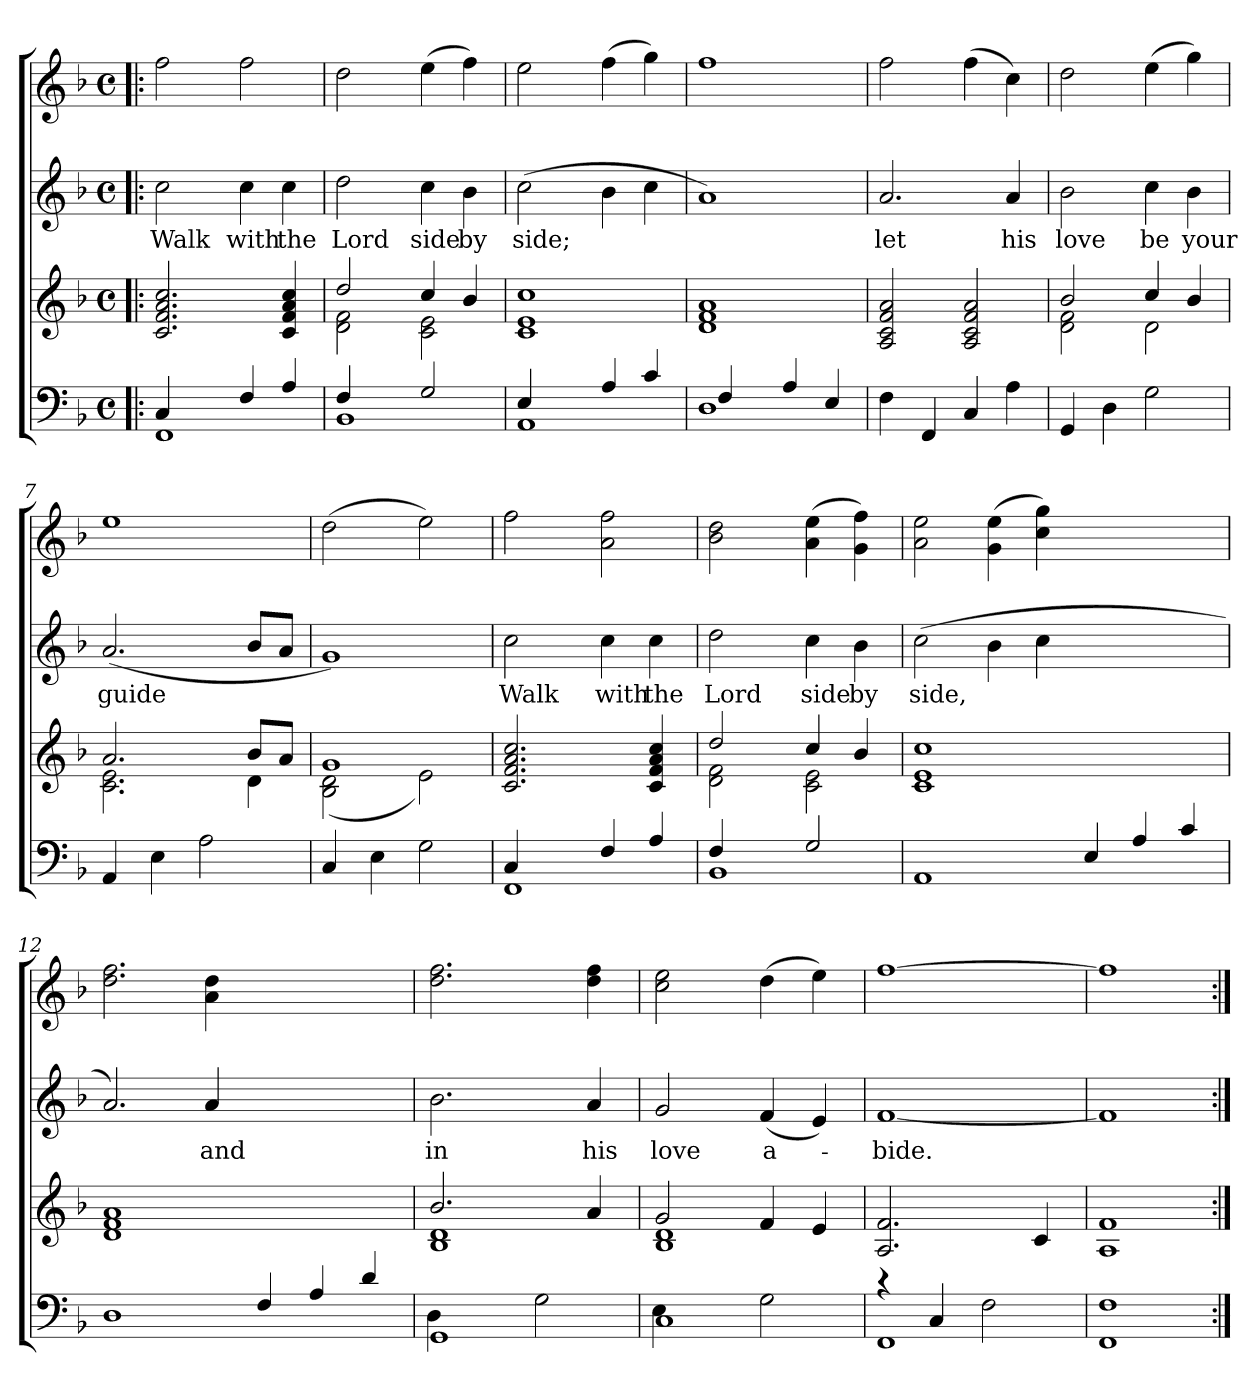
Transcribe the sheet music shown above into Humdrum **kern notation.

**kern	**kern	**kern	**text	**kern
*part4	*part3	*part2	*part2	*part1
*staff4	*staff3	*staff2	*staff2	*staff1
*clefF4	*clefG2	*clefG2	*	*clefG2
*k[b-]	*k[b-]	*k[b-]	*	*k[b-]
*F:	*F:	*F:	*	*F:
*M4/4	*M4/4	*M4/4	*	*M4/4
*met(c)	*met(c)	*met(c)	*	*met(c)
=1!|:	=1!|:	=1!|:	=1!|:	=1!|:
*^	*	*	*	*
!	!	!	!	!LO:LY:b	!
1FF	4C/	2.c/ 2.f/ 2.a/ 2.cc/	2cc\	Walk	2ff\
.	4ryy	.	.	.	.
!	!	!	!	!LO:LY:b	!
.	4F/	.	4cc\	with	2ff\
!	!	!	!	!LO:LY:b	!
.	4A/	4c/ 4f/ 4a/ 4cc/	4cc\	the	.
=2	=2	=2	=2	=2	=2
*	*	*^	*	*	*
!	!	!	!	!	!LO:LY:b	!
1BB-	4F/	2dd/	2d\ 2f\	2dd\	Lord	2dd\
.	4ryy	.	.	.	.	.
!	!	!	!	!	!LO:LY:b	!
.	2G/	4cc/	2c\ 2e\	4cc\	side	(>4ee\
!	!	!	!	!	!LO:LY:b	!
.	.	4b-/	.	4b-\	by	4ff\)
*	*	*v	*v	*	*	*
=3	=3	=3	=3	=3	=3
!	!	!	!	!LO:LY:b	!
1AA	4E/	1c 1e 1cc	(>2cc\	side;	2ee\
.	4ryy	.	.	.	.
.	4A/	.	4b-\	.	(>4ff\
.	4c/	.	4cc\	.	4gg\)
=4	=4	=4	=4	=4	=4
1D	4F/	1d 1f 1a	1a)	.	1ff
.	4ryy	.	.	.	.
.	4A/	.	.	.	.
.	4E/	.	.	.	.
=5	=5	=5	=5	=5	=5
!	!	!	!	!LO:LY:b	!
*v	*v	*	*	*	*
4F\	2A/ 2c/ 2f/ 2a/	2.a/	let	2ff\
4FF/	.	.	.	.
4C/	2A/ 2c/ 2f/ 2a/	.	.	(>4ff\
!	!	!	!LO:LY:b	!
4A\	.	4a/	his	4cc\)
!!LO:LB:g=z
=6	=6	=6	=6	=6
*	*^	*	*	*
!	!	!	!	!LO:LY:b	!
4GG/	2b-/	2d\ 2f\	2b-\	love	2dd\
4D\	.	.	.	.	.
!	!	!	!	!LO:LY:b	!
2G\	4cc/	2d\	4cc\	be	(>4ee\
!	!	!	!	!LO:LY:b	!
.	4b-/	.	4b-\	your	4gg\)
=7	=7	=7	=7	=7	=7
!	!	!	!	!LO:LY:b	!
4AA/	2.a/	2.c\ 2.e\	(<2.a/	guide	1ee
4E\	.	.	.	.	.
2A\	.	.	.	.	.
.	8b-/L	4d\	8b-/L	.	.
.	8a/J	.	8a/J	.	.
=8	=8	=8	=8	=8	=8
4C/	1g	(2B-\ 2d\	1g)	.	(>2dd\
4E\	.	.	.	.	.
2G\	.	2e\)	.	.	2ee\)
=9	=9	=9	=9	=9	=9
*^	*	*	*	*	*
!	!	!	!	!	!LO:LY:b	!
*	*	*v	*v	*	*	*
1FF	4C/	2.c/ 2.f/ 2.a/ 2.cc/	2cc\	Walk	2ff\
.	4ryy	.	.	.	.
!	!	!	!	!LO:LY:b	!
.	4F/	.	4cc\	with	2a\ 2ff\
!	!	!	!	!LO:LY:b	!
.	4A/	4c/ 4f/ 4a/ 4cc/	4cc\	the	.
=10	=10	=10	=10	=10	=10
*	*	*^	*	*	*
!	!	!	!	!	!LO:LY:b	!
1BB-	4F/	2dd/	2d\ 2f\	2dd\	Lord	2b-\ 2dd\
.	4ryy	.	.	.	.	.
!	!	!	!	!	!LO:LY:b	!
.	2G/	4cc/	2c\ 2e\	4cc\	side	(4a\ 4ee\
!	!	!	!	!	!LO:LY:b	!
.	.	4b-/	.	4b-\	by	4g\ 4ff\)
*v	*v	*	*	*	*	*
*	*v	*v	*	*	*
!!LO:LB:g=z
=11	=11	=11	=11	=11
!	!	!	!LO:LY:b	!
1AA	1c 1e 1cc	(>2cc\	side,	2a\ 2ee\
.	.	4b-\	.	(4g\ 4ee\
.	.	4cc\	.	4cc\ 4gg\)
4E/	2.ryy	2.ryy	.	2.ryy
4A/	.	.	.	.
4c/	.	.	.	.
=12	=12	=12	=12	=12
1D	1d 1f 1a	2.a/)	.	2.dd\ 2.ff\
!	!	!	!LO:LY:b	!
.	.	4a/	and	4a\ 4dd\
4F/	2.ryy	2.ryy	.	2.ryy
4A/	.	.	.	.
4d/	.	.	.	.
=13	=13	=13	=13	=13
*^	*^	*	*	*
!	!	!	!	!	!LO:LY:b	!
1GG	4D\	2.b-/	1B- 1d	2.b-\	in	2.dd\ 2.ff\
.	4ryy	.	.	.	.	.
.	2G\	.	.	.	.	.
!	!	!	!	!	!LO:LY:b	!
.	.	4a/	.	4a/	his	4dd\ 4ff\
=14	=14	=14	=14	=14	=14	=14
!	!	!	!	!	!LO:LY:b	!
1C	4E\	2g/	1B- 1d	2g/	love	2cc\ 2ee\
.	4ryy	.	.	.	.	.
!	!	!	!	!	!LO:LY:b	!
.	2G\	4f/	.	(<4f/	a-	(>4dd\
.	.	4e/	.	4e/)	.	4ee\)
*	*	*v	*v	*	*	*
=15	=15	=15	=15	=15	=15
!	!	!	!	!LO:LY:b	!
4rc	1FF	2.A/ 2.f/	[>1f	-bide.	[>1ff
4C/	.	.	.	.	.
2F\	.	.	.	.	.
.	.	4c/	.	.	.
*v	*v	*	*	*	*
=16	=16	=16	=16	=16
1FF 1F	1A 1f	1f]	.	1ff]
=:|!	=:|!	=:|!	=:|!	=:|!
*-	*-	*-	*-	*-
